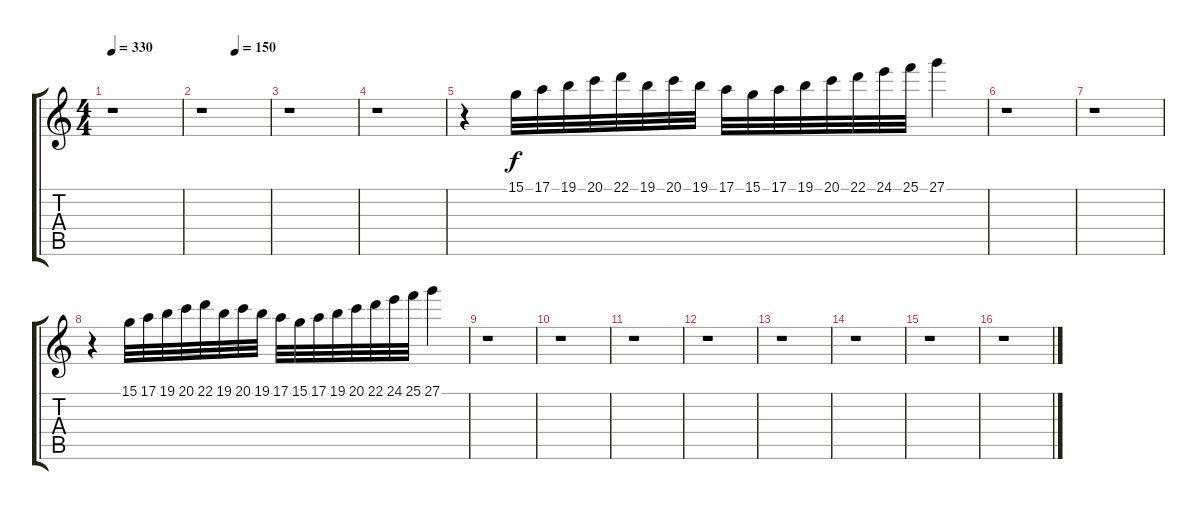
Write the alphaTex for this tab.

\track "" {instrument orchestralharp}
\staff {score tabs}
\tuning (E4 B3 G3 D3 A2 E2) {hide}
\ts (4 4)
\tempo 330
\clef g2
\ks c
r.1{dy f instrument orchestralharp} |
\tempo (150 0.5)
r.1 |
r.1 |
r.1 |
r.4 15.1.32 17.1.32 19.1.32 20.1.32 22.1.32 19.1.32 20.1.32 19.1.32 17.1.32 15.1.32 17.1.32 19.1.32 20.1.32 22.1.32 24.1.32 25.1.32 27.1.4 |
r.1 |
r.1 |
r.4 15.1.32 17.1.32 19.1.32 20.1.32 22.1.32 19.1.32 20.1.32 19.1.32 17.1.32 15.1.32 17.1.32 19.1.32 20.1.32 22.1.32 24.1.32 25.1.32 27.1.4 |
r.1 |
r.1 |
r.1 |
r.1 |
r.1 |
r.1 |
r.1 |
r.1
